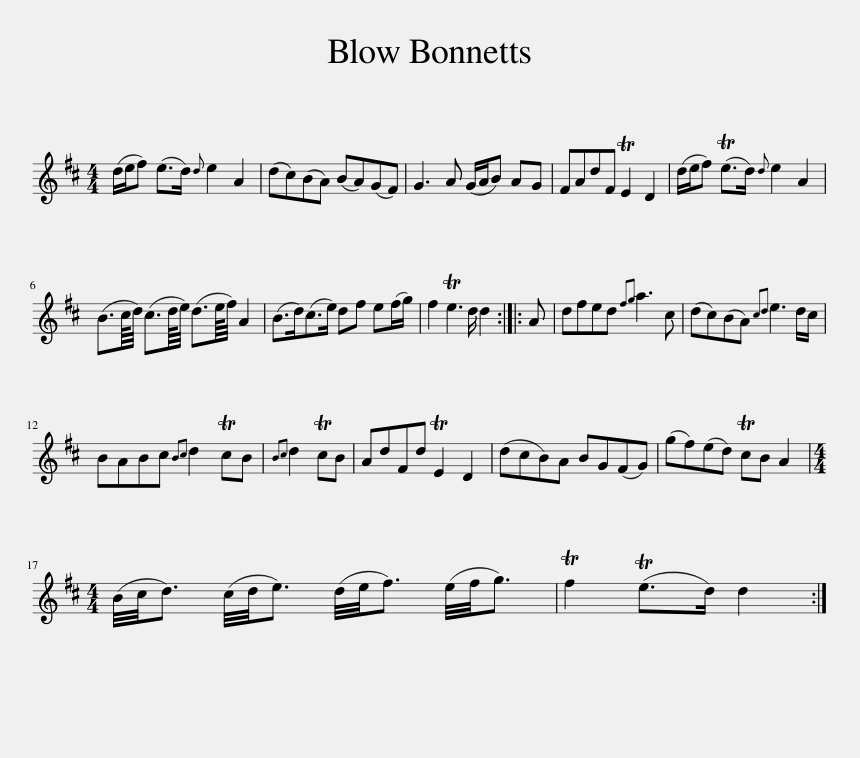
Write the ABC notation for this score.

X:1
L:1/8
M:4/4
I:linebreak $
K:D
V:1 treble
V:1
 (d/e/f) (e>d){d} e2 A2 | (dc)(BA) (BA)(GF) | G3 A (G/A/B) AG | FAdF TE2 D2 | (d/e/f) (Te>d){d} e2 A2 |$ %5
 (B3/2c/8d/4) (c3/2d/8e/4) (d3/2e/8f/4) A2 | (B>d)(c>e) df e(f/g/) | f2 Te3 d/ d2 :: A | dfed{fg} a3 c | %10
 (dc)(BA){cd} e3 d/c/ |$ BABc{Bc} d2 TcB |{Bc} d2 TcB | AdFd TE2 D2 | (dcB)A BG(FG) | %15
 (gf)(ed) TcB A2 |$[M:4/4] (B/4c/4d3/2) (c/4d/4e3/2) (d/4e/4f3/2) (e/4f/4g3/2) | Tf2 (Te>d) d2 :| %18
